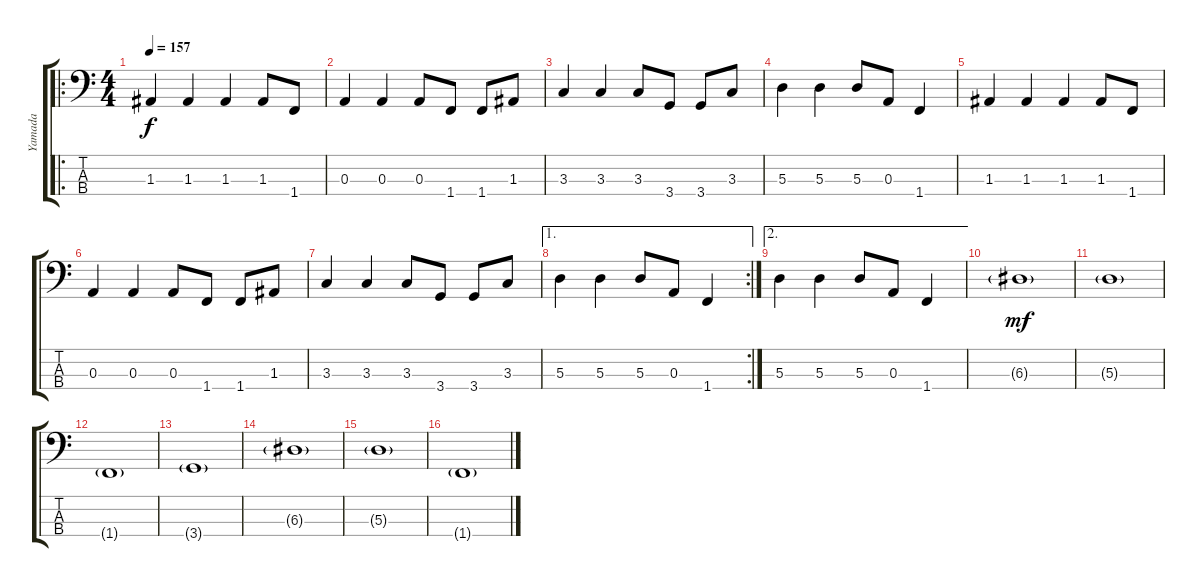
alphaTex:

\track ("Yamada" "Yamada") {instrument electricbasspick}
\staff {score tabs}
\tuning (G2 D2 A1 E1) {hide}
\ro
\ts (4 4)
\tempo 157
\clef f4
\ks c
1.3.4{dy f} 1.3.4 1.3.4 1.3.8 1.4.8 |
0.3.4 0.3.4 0.3.8 1.4.8 1.4.8 1.3.8 |
3.3.4 3.3.4 3.3.8 3.4.8 3.4.8 3.3.8 |
5.3.4 5.3.4 5.3.8 0.3.8 1.4.4 |
1.3.4 1.3.4 1.3.4 1.3.8 1.4.8 |
0.3.4 0.3.4 0.3.8 1.4.8 1.4.8 1.3.8 |
3.3.4 3.3.4 3.3.8 3.4.8 3.4.8 3.3.8 |
\ae 1
\rc 2
5.3.4 5.3.4 5.3.8 0.3.8 1.4.4 |
\ae 2
5.3.4 5.3.4 5.3.8 0.3.8 1.4.4 |
6.3{g}.1{dy mf} |
5.3{g}.1 |
1.4{g}.1 |
3.4{g}.1 |
6.3{g}.1 |
5.3{g}.1 |
1.4{g}.1
